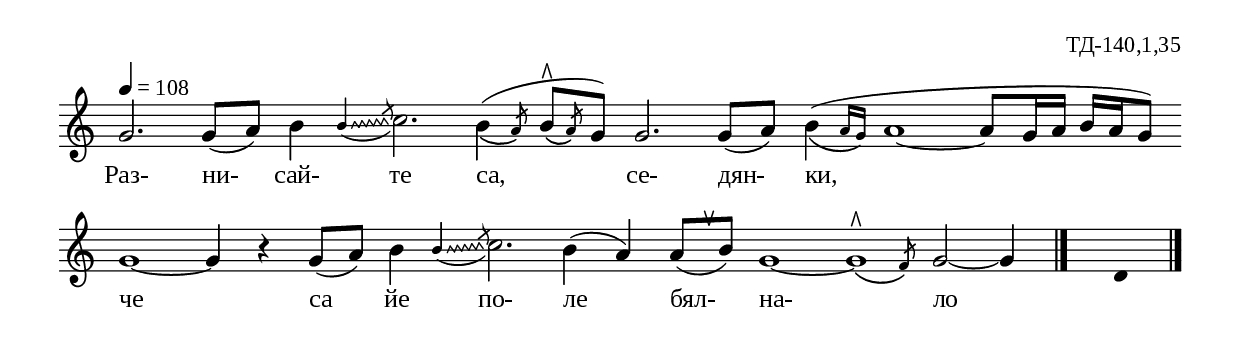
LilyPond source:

%{
td_140_1_35
%}

\include "td-preamble.ly"

\score {
\relative c'' {
\tempo 4 = 108
\cadenzaOn
\phrasingSlurDown
\override Glissando #'style = #'zigzag
g2. g8[( a]) b4 \noteFi \acciaccatura b8\glissando c2. 
\afterGrace b4(\( { \stdB a8\) \stdE } 
\afterGrace b^\rtoe[\( { \stdB a\) \stdE } g]) g2.
g8[( a]) \afterGrace b4(\( { a16[ g]\) } a1~ a8[ g16 a] b[ a g8])
\bar ""
g1~ g4 r g8[( a]) b4 \noteFi \acciaccatura b8\glissando c2.  b4( a) 
a8[( s^\ltoe b]) g1~ \afterGrace g^\rtoe\( { \stdB f8\) \stdE } g2~ g4
 \bar "|." 
s4 \fixB d
 \bar "|."  
}
\addlyrics { Раз- ни- сай- те са, се- дян- ки, че са йе по- ле бял- на- ло }
%
\layout {
   \context { 
	    \Staff \remove "Time_signature_engraver" } 
  indent = #0
  line-width = 190\mm
  ragged-right=##f
}
%
\midi { 
	\context {
		\Score tempoWholesPerMinute = #(ly:make-moment 108 4)
		}
	}
}
%
\header{
  opus = "ТД-140,1,35"
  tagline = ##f
}


